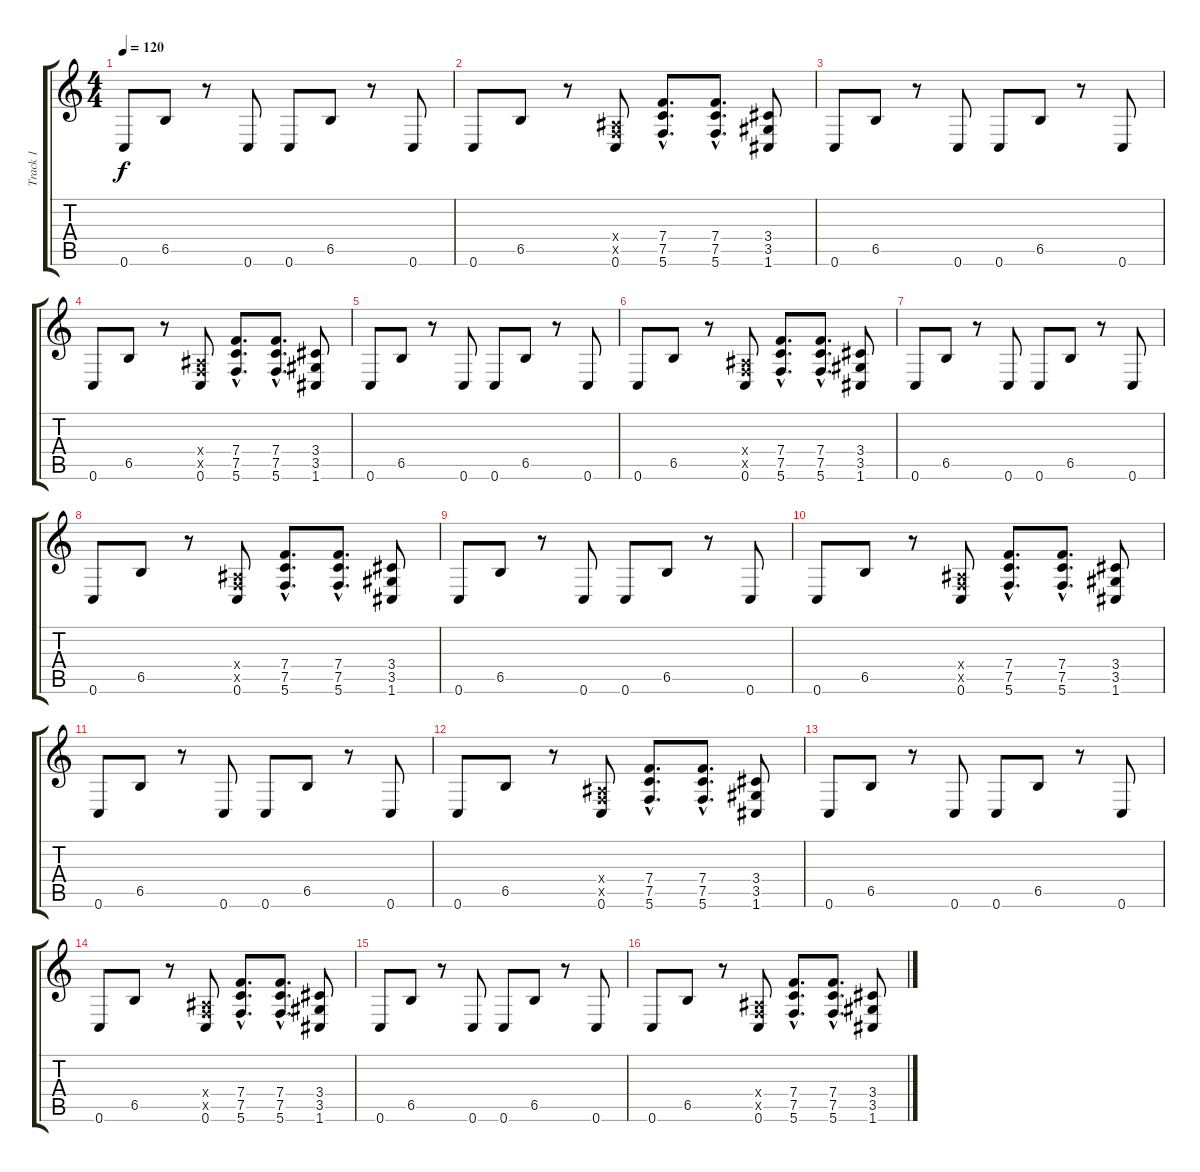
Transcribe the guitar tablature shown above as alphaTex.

\track ("Track 1" "Track 1") {instrument overdrivenguitar}
\staff {score tabs}
\tuning (C4 G3 Eb3 Bb2 F2 C2) {hide}
\ts (4 4)
\tempo 120
\clef g2
\ks c
0.6.8{dy f volume 9 instrument distortionguitar} 6.5.8 r.8 0.6.8 0.6.8 6.5.8 r.8 0.6.8 |
0.6.8 6.5.8 r.8 (0.4{x} 0.5{x} 0.6).8 (7.4{hac} 7.5{hac} 5.6{hac}).8{d} (7.4{hac} 7.5{hac} 5.6{hac}).8{d} (3.4 3.5 1.6).8 |
0.6.8 6.5.8 r.8 0.6.8 0.6.8 6.5.8 r.8 0.6.8 |
0.6.8 6.5.8 r.8 (0.4{x} 0.5{x} 0.6).8 (7.4{hac} 7.5{hac} 5.6{hac}).8{d} (7.4{hac} 7.5{hac} 5.6{hac}).8{d} (3.4 3.5 1.6).8 |
0.6.8 6.5.8 r.8 0.6.8 0.6.8 6.5.8 r.8 0.6.8 |
0.6.8 6.5.8 r.8 (0.4{x} 0.5{x} 0.6).8 (7.4{hac} 7.5{hac} 5.6{hac}).8{d} (7.4{hac} 7.5{hac} 5.6{hac}).8{d} (3.4 3.5 1.6).8 |
0.6.8 6.5.8 r.8 0.6.8 0.6.8 6.5.8 r.8 0.6.8 |
0.6.8 6.5.8 r.8 (0.4{x} 0.5{x} 0.6).8 (7.4{hac} 7.5{hac} 5.6{hac}).8{d} (7.4{hac} 7.5{hac} 5.6{hac}).8{d} (3.4 3.5 1.6).8 |
0.6.8{volume 16 instrument overdrivenguitar} 6.5.8 r.8 0.6.8 0.6.8 6.5.8 r.8 0.6.8 |
0.6.8 6.5.8 r.8 (0.4{x} 0.5{x} 0.6).8 (7.4{hac} 7.5{hac} 5.6{hac}).8{d} (7.4{hac} 7.5{hac} 5.6{hac}).8{d} (3.4 3.5 1.6).8 |
0.6.8 6.5.8 r.8 0.6.8 0.6.8 6.5.8 r.8 0.6.8 |
0.6.8 6.5.8 r.8 (0.4{x} 0.5{x} 0.6).8 (7.4{hac} 7.5{hac} 5.6{hac}).8{d} (7.4{hac} 7.5{hac} 5.6{hac}).8{d} (3.4 3.5 1.6).8 |
0.6.8 6.5.8 r.8 0.6.8 0.6.8 6.5.8 r.8 0.6.8 |
0.6.8 6.5.8 r.8 (0.4{x} 0.5{x} 0.6).8 (7.4{hac} 7.5{hac} 5.6{hac}).8{d} (7.4{hac} 7.5{hac} 5.6{hac}).8{d} (3.4 3.5 1.6).8 |
0.6.8 6.5.8 r.8 0.6.8 0.6.8 6.5.8 r.8 0.6.8 |
0.6.8 6.5.8 r.8 (0.4{x} 0.5{x} 0.6).8 (7.4{hac} 7.5{hac} 5.6{hac}).8{d} (7.4{hac} 7.5{hac} 5.6{hac}).8{d} (3.4 3.5 1.6).8
